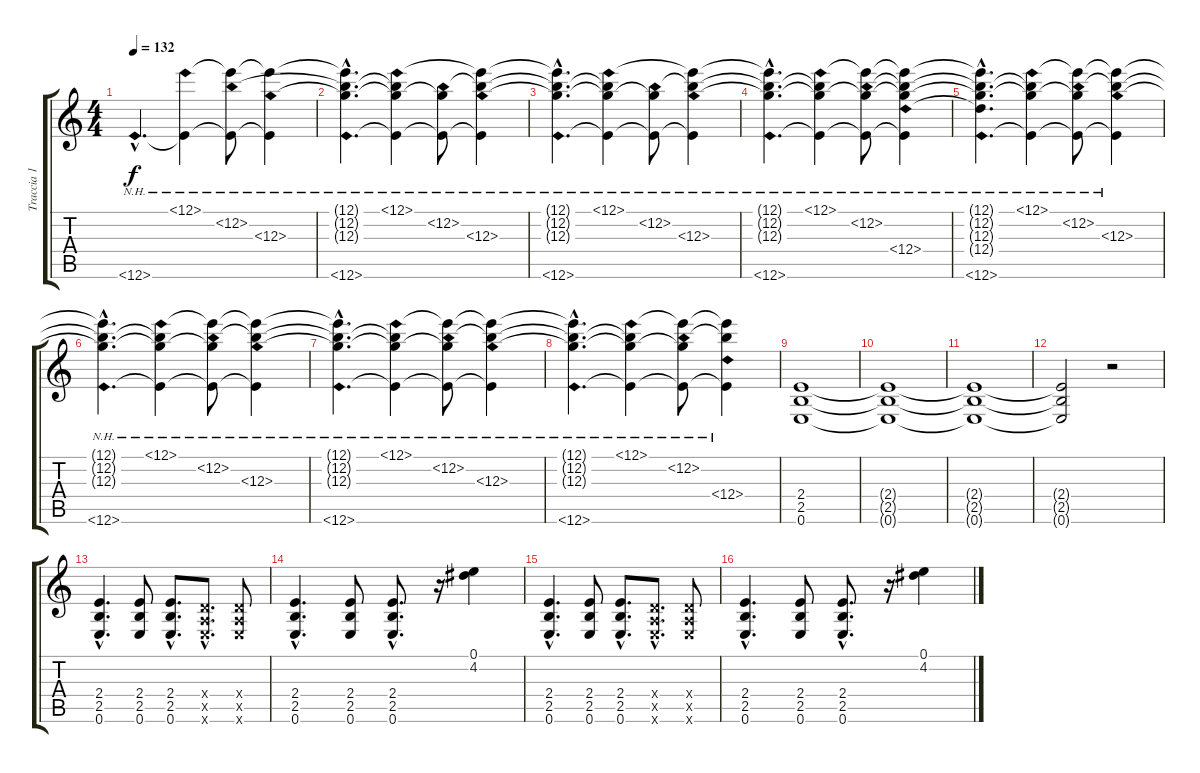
\track ("Traccia 1" "Traccia 1") {instrument overdrivenguitar}
\staff {score tabs}
\tuning (E4 B3 G3 D3 A2 E2) {hide}
\ts (4 4)
\tempo 132
\clef g2
\ks c
12.6{nh hac}.4{d dy f instrument overdrivenguitar} (12.1{nh} 12.6{t}).4 (12.1{t} 12.2{nh} 12.6{t}).8 (12.1{t} 12.3{nh} 12.6{t}).4 |
(12.1{hac t} 12.2{hac t} 12.3{hac t} 12.6{nh hac}).4{d} (12.1{nh} 12.2{t} 12.3{t} 12.6{t}).4 (12.2{nh} 12.3{t} 12.6{t}).8 (12.1{t} 12.2{t} 12.3{nh} 12.6{t}).4 |
(12.1{hac t} 12.2{hac t} 12.3{hac t} 12.6{nh hac}).4{d} (12.1{nh} 12.2{t} 12.3{t} 12.6{t}).4 (12.2{nh} 12.3{t} 12.6{t}).8 (12.1{t} 12.2{t} 12.3{nh} 12.6{t}).4 |
(12.1{hac t} 12.2{hac t} 12.3{hac t} 12.6{nh hac}).4{d} (12.1{nh} 12.2{t} 12.3{t} 12.6{t}).4 (12.1{t} 12.2{nh} 12.3{t} 12.6{t}).8 (12.1{t} 12.2{t} 12.3{t} 12.4{nh} 12.6{t}).4 |
(12.1{hac t} 12.2{hac t} 12.3{hac t} 12.4{hac t} 12.6{nh hac}).4{d} (12.1{nh} 12.2{t} 12.3{t} 12.6{t}).4 (12.1{t} 12.2{nh} 12.3{t} 12.6{t}).8 (12.1{t} 12.2{t} 12.3{nh} 12.6{t}).4 |
(12.1{hac t} 12.2{hac t} 12.3{hac t} 12.6{nh hac}).4{d} (12.1{nh} 12.2{t} 12.3{t} 12.6{t}).4 (12.1{t} 12.2{nh} 12.3{t} 12.6{t}).8 (12.1{t} 12.2{t} 12.3{nh} 12.6{t}).4 |
(12.1{hac t} 12.2{hac t} 12.3{hac t} 12.6{nh hac}).4{d} (12.1{nh} 12.2{t} 12.3{t} 12.6{t}).4 (12.1{t} 12.2{nh} 12.3{t} 12.6{t}).8 (12.1{t} 12.2{t} 12.3{nh} 12.6{t}).4 |
(12.1{hac t} 12.2{hac t} 12.3{hac t} 12.6{nh hac}).4{d} (12.1{nh} 12.2{t} 12.3{t} 12.6{t}).4 (12.1{t} 12.2{nh} 12.3{t} 12.6{t}).8 (12.1{t} 12.2{t} 12.4{nh} 12.6{t}).4 |
(2.4 2.5 0.6).1 |
(2.4{t} 2.5{t} 0.6{t}).1 |
(2.4{t} 2.5{t} 0.6{t}).1 |
(2.4{t} 2.5{t} 0.6{t}).2 r.2 |
(2.4{hac} 2.5{hac} 0.6{hac}).4{d} (2.4 2.5 0.6).8 (2.4{hac} 2.5{hac} 0.6{hac}).8{d} (0.4{hac x} 0.5{hac x} 0.6{hac x}).8{d} (0.4{x} 0.5{x} 0.6{x}).8 |
(2.4{hac} 2.5{hac} 0.6{hac}).4{d} (2.4 2.5 0.6).8 (2.4{hac} 2.5{hac} 0.6{hac}).8{d} r.16 (0.1 4.2).4 |
(2.4{hac} 2.5{hac} 0.6{hac}).4{d} (2.4 2.5 0.6).8 (2.4{hac} 2.5{hac} 0.6{hac}).8{d} (0.4{hac x} 0.5{hac x} 0.6{hac x}).8{d} (0.4{x} 0.5{x} 0.6{x}).8 |
(2.4{hac} 2.5{hac} 0.6{hac}).4{d} (2.4 2.5 0.6).8 (2.4{hac} 2.5{hac} 0.6{hac}).8{d} r.16 (0.1 4.2).4
